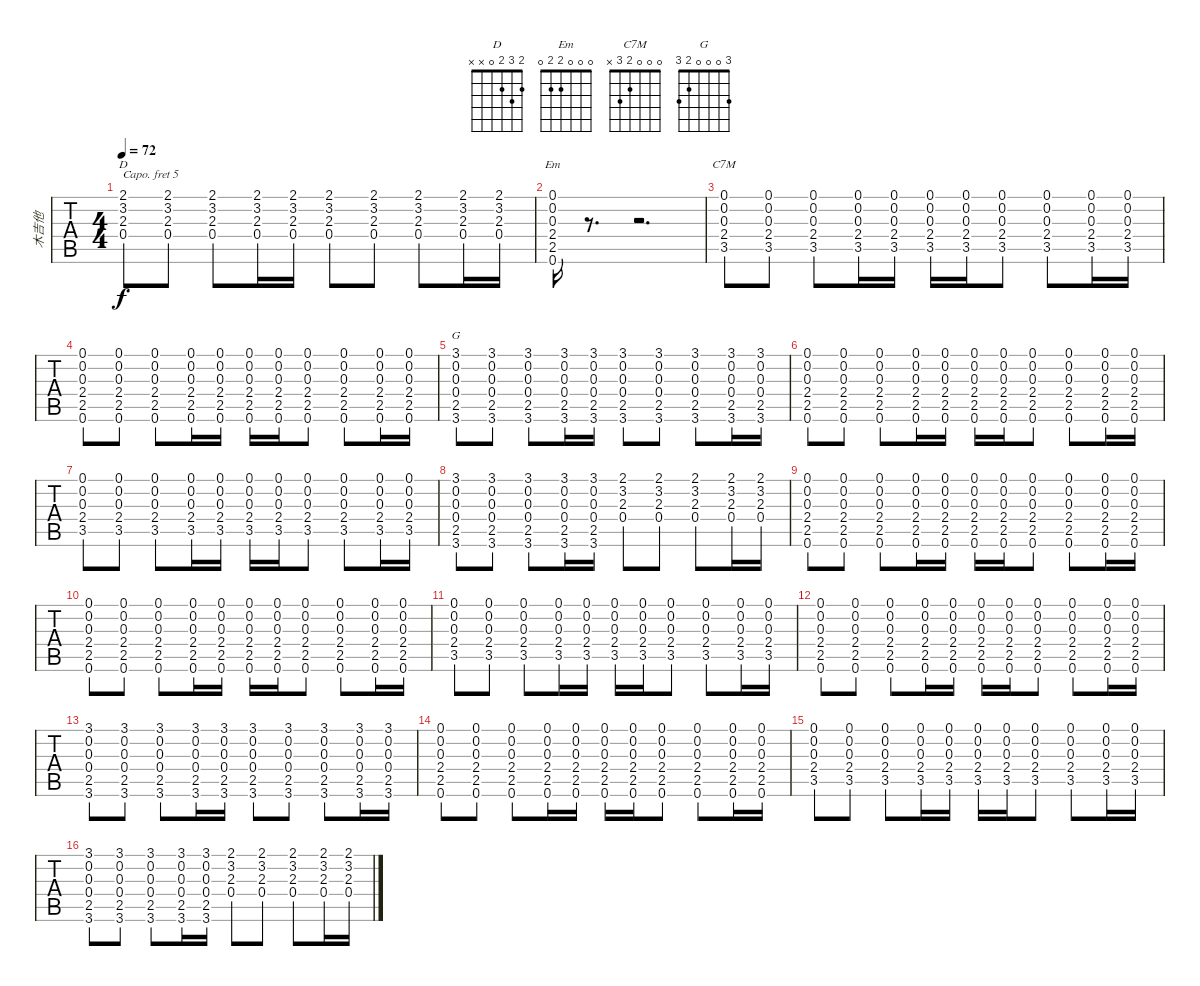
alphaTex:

\track ("木吉他" "木吉他") {instrument acousticguitarsteel}
\staff {tabs}
\capo 5
\tuning (E4 B3 G3 D3 A2 E2) {hide}
\chord ("D" 2 3 2 0 x x)
\chord ("Em" 0 0 0 2 2 0)
\chord ("C7M" 0 0 0 2 3 x)
\chord ("G" 3 0 0 0 2 3)
\ts (4 4)
\tempo 72
\clef g2
\ks c
(2.1 3.2 2.3 0.4).8{ch "D" dy f} (2.1 3.2 2.3 0.4).8 (2.1 3.2 2.3 0.4).8 (2.1 3.2 2.3 0.4).16 (2.1 3.2 2.3 0.4).16 (2.1 3.2 2.3 0.4).8 (2.1 3.2 2.3 0.4).8 (2.1 3.2 2.3 0.4).8 (2.1 3.2 2.3 0.4).16 (2.1 3.2 2.3 0.4).16 |
(0.1 0.2 0.3 2.4 2.5 0.6).16{ch "Em" volume 10} r.8{d} r.2{d} |
(0.1 0.2 0.3 2.4 3.5).8{ch "C7M" volume 9} (0.1 0.2 0.3 2.4 3.5).8 (0.1 0.2 0.3 2.4 3.5).8 (0.1 0.2 0.3 2.4 3.5).16 (0.1 0.2 0.3 2.4 3.5).16 (0.1 0.2 0.3 2.4 3.5).16 (0.1 0.2 0.3 2.4 3.5).16 (0.1 0.2 0.3 2.4 3.5).8 (0.1 0.2 0.3 2.4 3.5).8 (0.1 0.2 0.3 2.4 3.5).16 (0.1 0.2 0.3 2.4 3.5).16 |
(0.1 0.2 0.3 2.4 2.5 0.6).8 (0.1 0.2 0.3 2.4 2.5 0.6).8 (0.1 0.2 0.3 2.4 2.5 0.6).8 (0.1 0.2 0.3 2.4 2.5 0.6).16 (0.1 0.2 0.3 2.4 2.5 0.6).16 (0.1 0.2 0.3 2.4 2.5 0.6).16 (0.1 0.2 0.3 2.4 2.5 0.6).16 (0.1 0.2 0.3 2.4 2.5 0.6).8 (0.1 0.2 0.3 2.4 2.5 0.6).8 (0.1 0.2 0.3 2.4 2.5 0.6).16 (0.1 0.2 0.3 2.4 2.5 0.6).16 |
(3.1 0.2 0.3 0.4 2.5 3.6).8{ch "G"} (3.1 0.2 0.3 0.4 2.5 3.6).8 (3.1 0.2 0.3 0.4 2.5 3.6).8 (3.1 0.2 0.3 0.4 2.5 3.6).16 (3.1 0.2 0.3 0.4 2.5 3.6).16 (3.1 0.2 0.3 0.4 2.5 3.6).8 (3.1 0.2 0.3 0.4 2.5 3.6).8 (3.1 0.2 0.3 0.4 2.5 3.6).8 (3.1 0.2 0.3 0.4 2.5 3.6).16 (3.1 0.2 0.3 0.4 2.5 3.6).16 |
(0.1 0.2 0.3 2.4 2.5 0.6).8 (0.1 0.2 0.3 2.4 2.5 0.6).8 (0.1 0.2 0.3 2.4 2.5 0.6).8 (0.1 0.2 0.3 2.4 2.5 0.6).16 (0.1 0.2 0.3 2.4 2.5 0.6).16 (0.1 0.2 0.3 2.4 2.5 0.6).16 (0.1 0.2 0.3 2.4 2.5 0.6).16 (0.1 0.2 0.3 2.4 2.5 0.6).8 (0.1 0.2 0.3 2.4 2.5 0.6).8 (0.1 0.2 0.3 2.4 2.5 0.6).16 (0.1 0.2 0.3 2.4 2.5 0.6).16 |
(0.1 0.2 0.3 2.4 3.5).8 (0.1 0.2 0.3 2.4 3.5).8 (0.1 0.2 0.3 2.4 3.5).8 (0.1 0.2 0.3 2.4 3.5).16 (0.1 0.2 0.3 2.4 3.5).16 (0.1 0.2 0.3 2.4 3.5).16 (0.1 0.2 0.3 2.4 3.5).16 (0.1 0.2 0.3 2.4 3.5).8 (0.1 0.2 0.3 2.4 3.5).8 (0.1 0.2 0.3 2.4 3.5).16 (0.1 0.2 0.3 2.4 3.5).16 |
(3.1 0.2 0.3 0.4 2.5 3.6).8 (3.1 0.2 0.3 0.4 2.5 3.6).8 (3.1 0.2 0.3 0.4 2.5 3.6).8 (3.1 0.2 0.3 0.4 2.5 3.6).16 (3.1 0.2 0.3 0.4 2.5 3.6).16 (2.1 3.2 2.3 0.4).8 (2.1 3.2 2.3 0.4).8 (2.1 3.2 2.3 0.4).8 (2.1 3.2 2.3 0.4).16 (2.1 3.2 2.3 0.4).16 |
(0.1 0.2 0.3 2.4 2.5 0.6).8 (0.1 0.2 0.3 2.4 2.5 0.6).8 (0.1 0.2 0.3 2.4 2.5 0.6).8 (0.1 0.2 0.3 2.4 2.5 0.6).16 (0.1 0.2 0.3 2.4 2.5 0.6).16 (0.1 0.2 0.3 2.4 2.5 0.6).16 (0.1 0.2 0.3 2.4 2.5 0.6).16 (0.1 0.2 0.3 2.4 2.5 0.6).8 (0.1 0.2 0.3 2.4 2.5 0.6).8 (0.1 0.2 0.3 2.4 2.5 0.6).16 (0.1 0.2 0.3 2.4 2.5 0.6).16 |
(0.1 0.2 0.3 2.4 2.5 0.6).8 (0.1 0.2 0.3 2.4 2.5 0.6).8 (0.1 0.2 0.3 2.4 2.5 0.6).8 (0.1 0.2 0.3 2.4 2.5 0.6).16 (0.1 0.2 0.3 2.4 2.5 0.6).16 (0.1 0.2 0.3 2.4 2.5 0.6).16 (0.1 0.2 0.3 2.4 2.5 0.6).16 (0.1 0.2 0.3 2.4 2.5 0.6).8 (0.1 0.2 0.3 2.4 2.5 0.6).8 (0.1 0.2 0.3 2.4 2.5 0.6).16 (0.1 0.2 0.3 2.4 2.5 0.6).16 |
(0.1 0.2 0.3 2.4 3.5).8 (0.1 0.2 0.3 2.4 3.5).8 (0.1 0.2 0.3 2.4 3.5).8 (0.1 0.2 0.3 2.4 3.5).16 (0.1 0.2 0.3 2.4 3.5).16 (0.1 0.2 0.3 2.4 3.5).16 (0.1 0.2 0.3 2.4 3.5).16 (0.1 0.2 0.3 2.4 3.5).8 (0.1 0.2 0.3 2.4 3.5).8 (0.1 0.2 0.3 2.4 3.5).16 (0.1 0.2 0.3 2.4 3.5).16 |
(0.1 0.2 0.3 2.4 2.5 0.6).8 (0.1 0.2 0.3 2.4 2.5 0.6).8 (0.1 0.2 0.3 2.4 2.5 0.6).8 (0.1 0.2 0.3 2.4 2.5 0.6).16 (0.1 0.2 0.3 2.4 2.5 0.6).16 (0.1 0.2 0.3 2.4 2.5 0.6).16 (0.1 0.2 0.3 2.4 2.5 0.6).16 (0.1 0.2 0.3 2.4 2.5 0.6).8 (0.1 0.2 0.3 2.4 2.5 0.6).8 (0.1 0.2 0.3 2.4 2.5 0.6).16 (0.1 0.2 0.3 2.4 2.5 0.6).16 |
(3.1 0.2 0.3 0.4 2.5 3.6).8 (3.1 0.2 0.3 0.4 2.5 3.6).8 (3.1 0.2 0.3 0.4 2.5 3.6).8 (3.1 0.2 0.3 0.4 2.5 3.6).16 (3.1 0.2 0.3 0.4 2.5 3.6).16 (3.1 0.2 0.3 0.4 2.5 3.6).8 (3.1 0.2 0.3 0.4 2.5 3.6).8 (3.1 0.2 0.3 0.4 2.5 3.6).8 (3.1 0.2 0.3 0.4 2.5 3.6).16 (3.1 0.2 0.3 0.4 2.5 3.6).16 |
(0.1 0.2 0.3 2.4 2.5 0.6).8 (0.1 0.2 0.3 2.4 2.5 0.6).8 (0.1 0.2 0.3 2.4 2.5 0.6).8 (0.1 0.2 0.3 2.4 2.5 0.6).16 (0.1 0.2 0.3 2.4 2.5 0.6).16 (0.1 0.2 0.3 2.4 2.5 0.6).16 (0.1 0.2 0.3 2.4 2.5 0.6).16 (0.1 0.2 0.3 2.4 2.5 0.6).8 (0.1 0.2 0.3 2.4 2.5 0.6).8 (0.1 0.2 0.3 2.4 2.5 0.6).16 (0.1 0.2 0.3 2.4 2.5 0.6).16 |
(0.1 0.2 0.3 2.4 3.5).8 (0.1 0.2 0.3 2.4 3.5).8 (0.1 0.2 0.3 2.4 3.5).8 (0.1 0.2 0.3 2.4 3.5).16 (0.1 0.2 0.3 2.4 3.5).16 (0.1 0.2 0.3 2.4 3.5).16 (0.1 0.2 0.3 2.4 3.5).16 (0.1 0.2 0.3 2.4 3.5).8 (0.1 0.2 0.3 2.4 3.5).8 (0.1 0.2 0.3 2.4 3.5).16 (0.1 0.2 0.3 2.4 3.5).16 |
(3.1 0.2 0.3 0.4 2.5 3.6).8 (3.1 0.2 0.3 0.4 2.5 3.6).8 (3.1 0.2 0.3 0.4 2.5 3.6).8 (3.1 0.2 0.3 0.4 2.5 3.6).16 (3.1 0.2 0.3 0.4 2.5 3.6).16 (2.1 3.2 2.3 0.4).8 (2.1 3.2 2.3 0.4).8 (2.1 3.2 2.3 0.4).8 (2.1 3.2 2.3 0.4).16 (2.1 3.2 2.3 0.4).16
